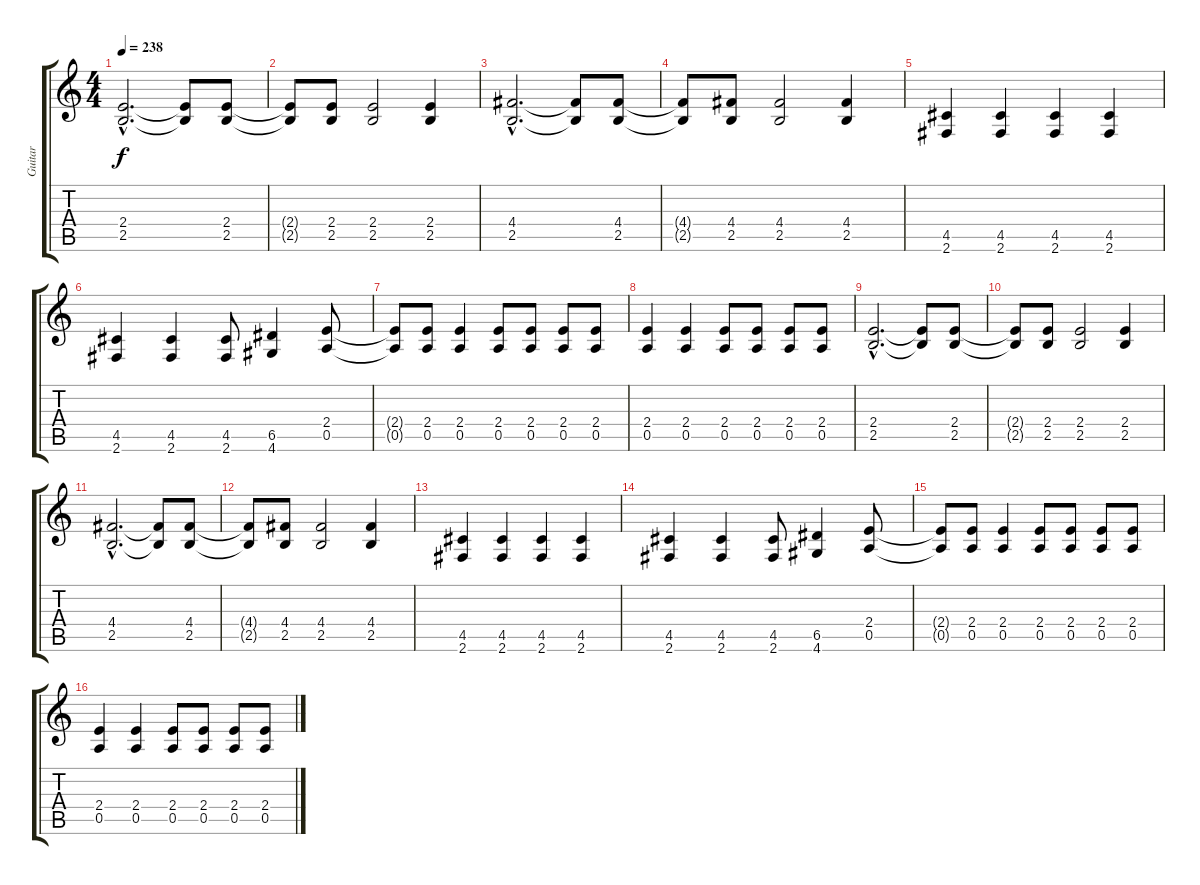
\track ("Guitar" "Guitar") {instrument distortionguitar}
\staff {score tabs}
\tuning (E4 B3 G3 D3 A2 E2) {hide}
\ts (4 4)
\tempo 238
\clef g2
\ks c
(2.4{hac} 2.5{hac}).2{d dy f} (2.4{t} 2.5{t}).8 (2.4 2.5).8 |
(2.4{t} 2.5{t}).8 (2.4 2.5).8 (2.4 2.5).2 (2.4 2.5).4 |
(4.4{hac} 2.5{hac}).2{d} (4.4{t} 2.5{t}).8 (4.4 2.5).8 |
(4.4{t} 2.5{t}).8 (4.4 2.5).8 (4.4 2.5).2 (4.4 2.5).4 |
(4.5 2.6).4 (4.5 2.6).4 (4.5 2.6).4 (4.5 2.6).4 |
(4.5 2.6).4 (4.5 2.6).4 (4.5 2.6).8 (6.5 4.6).4 (2.4 0.5).8 |
(2.4{t} 0.5{t}).8 (2.4 0.5).8 (2.4 0.5).4 (2.4 0.5).8 (2.4 0.5).8 (2.4 0.5).8 (2.4 0.5).8 |
(2.4 0.5).4 (2.4 0.5).4 (2.4 0.5).8 (2.4 0.5).8 (2.4 0.5).8 (2.4 0.5).8 |
(2.4{hac} 2.5{hac}).2{d} (2.4{t} 2.5{t}).8 (2.4 2.5).8 |
(2.4{t} 2.5{t}).8 (2.4 2.5).8 (2.4 2.5).2 (2.4 2.5).4 |
(4.4{hac} 2.5{hac}).2{d} (4.4{t} 2.5{t}).8 (4.4 2.5).8 |
(4.4{t} 2.5{t}).8 (4.4 2.5).8 (4.4 2.5).2 (4.4 2.5).4 |
(4.5 2.6).4 (4.5 2.6).4 (4.5 2.6).4 (4.5 2.6).4 |
(4.5 2.6).4 (4.5 2.6).4 (4.5 2.6).8 (6.5 4.6).4 (2.4 0.5).8 |
(2.4{t} 0.5{t}).8 (2.4 0.5).8 (2.4 0.5).4 (2.4 0.5).8 (2.4 0.5).8 (2.4 0.5).8 (2.4 0.5).8 |
(2.4 0.5).4 (2.4 0.5).4 (2.4 0.5).8 (2.4 0.5).8 (2.4 0.5).8 (2.4 0.5).8
